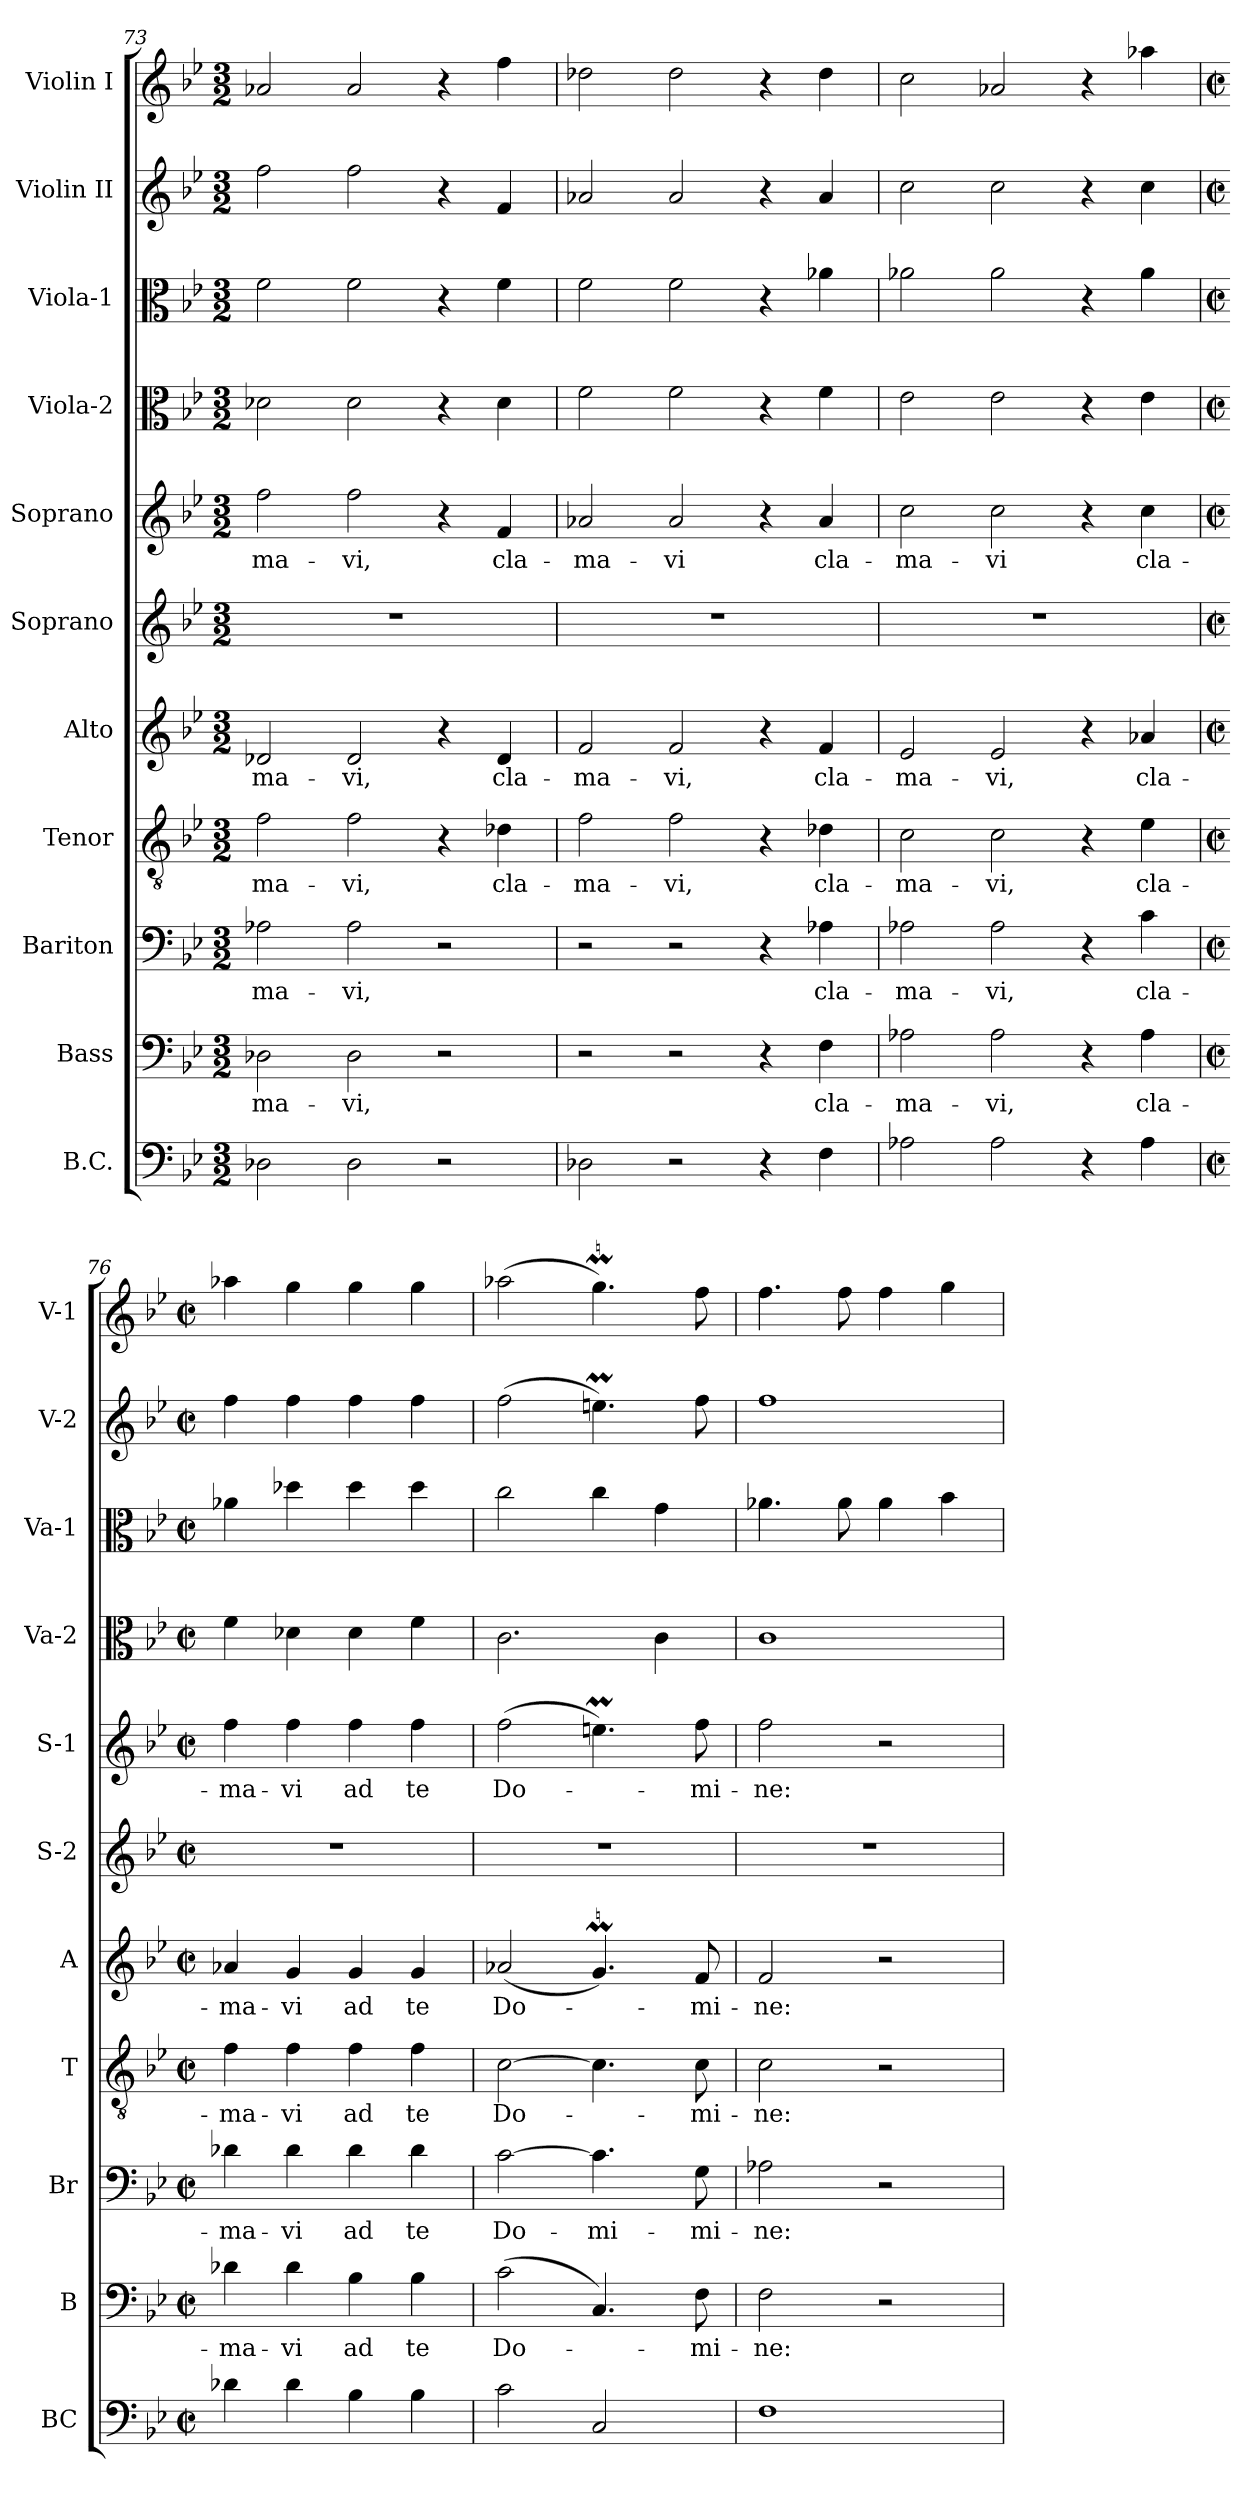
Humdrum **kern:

**kern	**kern	**text	**kern	**text	**kern	**text	**kern	**text	**kern	**kern	**text	**kern	**kern	**kern	**kern
*part11	*part10	*part10	*part9	*part9	*part8	*part8	*part7	*part7	*part6	*part5	*part5	*part4	*part3	*part2	*part1
*staff11	*staff10	*staff10	*staff9	*staff9	*staff8	*staff8	*staff7	*staff7	*staff6	*staff5	*staff5	*staff4	*staff3	*staff2	*staff1
*I"B.C.	*I"Bass	*	*I"Bariton	*	*I"Tenor	*	*I"Alto	*	*I"Soprano	*I"Soprano	*	*I"Viola-2	*I"Viola-1	*I"Violin II	*I"Violin I
*I'BC	*I'B	*	*I'Br	*	*I'T	*	*I'A	*	*I'S-2	*I'S-1	*	*I'Va-2	*I'Va-1	*I'V-2	*I'V-1
*clefF4	*clefF4	*	*clefF4	*	*clefGv2	*	*clefG2	*	*clefG2	*clefG2	*	*clefC3	*clefC3	*clefG2	*clefG2
*k[b-e-]	*k[b-e-]	*	*k[b-e-]	*	*k[b-e-]	*	*k[b-e-]	*	*k[b-e-]	*k[b-e-]	*	*k[b-e-]	*k[b-e-]	*k[b-e-]	*k[b-e-]
*B-:	*B-:	*	*B-:	*	*B-:	*	*B-:	*	*B-:	*B-:	*	*B-:	*B-:	*B-:	*B-:
*M3/2	*M3/2	*	*M3/2	*	*M3/2	*	*M3/2	*	*M3/2	*M3/2	*	*M3/2	*M3/2	*M3/2	*M3/2
=73	=73	=73	=73	=73	=73	=73	=73	=73	=73	=73	=73	=73	=73	=73	=73
!	!	!LO:LY:b	!	!LO:LY:b	!	!LO:LY:b	!	!LO:LY:b	!	!	!LO:LY:b	!	!	!	!
2D-X\	2D-X\	-ma-	2A-X\	-ma-	2f\	-ma-	2d-X/	-ma-	1.r	2ff\	-ma-	2d-X\	2f\	2ff\	2a-X/
!	!	!LO:LY:b	!	!LO:LY:b	!	!LO:LY:b	!	!LO:LY:b	!	!	!LO:LY:b	!	!	!	!
2D-\	2D-\	-vi,	2A-\	-vi,	2f\	-vi,	2d-/	-vi,	.	2ff\	-vi,	2d-\	2f\	2ff\	2a-/
2r	2r	.	2r	.	4r	.	4r	.	.	4r	.	4r	4r	4r	4r
!	!	!	!	!	!	!LO:LY:b	!	!LO:LY:b	!	!	!LO:LY:b	!	!	!	!
.	.	.	.	.	4d-X\	cla-	4d-/	cla-	.	4f/	cla-	4d-\	4f\	4f/	4ff\
=74	=74	=74	=74	=74	=74	=74	=74	=74	=74	=74	=74	=74	=74	=74	=74
!	!	!	!	!	!	!LO:LY:b	!	!LO:LY:b	!	!	!LO:LY:b	!	!	!	!
2D-X\	2r	.	2r	.	2f\	-ma-	2f/	-ma-	1.r	2a-X/	-ma-	2f\	2f\	2a-X/	2dd-X\
!	!	!	!	!	!	!LO:LY:b	!	!LO:LY:b	!	!	!LO:LY:b	!	!	!	!
2r	2r	.	2r	.	2f\	-vi,	2f/	-vi,	.	2a-/	-vi	2f\	2f\	2a-/	2dd-\
4r	4r	.	4r	.	4r	.	4r	.	.	4r	.	4r	4r	4r	4r
!	!	!LO:LY:b	!	!LO:LY:b	!	!LO:LY:b	!	!LO:LY:b	!	!	!LO:LY:b	!	!	!	!
4F\	4F\	cla-	4A-X\	cla-	4d-X\	cla-	4f/	cla-	.	4a-/	cla-	4f\	4a-X\	4a-/	4dd-\
!!LO:PB:g=z
=75	=75	=75	=75	=75	=75	=75	=75	=75	=75	=75	=75	=75	=75	=75	=75
!	!	!LO:LY:b	!	!LO:LY:b	!	!LO:LY:b	!	!LO:LY:b	!	!	!LO:LY:b	!	!	!	!
2A-X\	2A-X\	-ma-	2A-X\	-ma-	2c\	-ma-	2e-/	-ma-	1.r	2cc\	-ma-	2e-\	2a-X\	2cc\	2cc\
!	!	!LO:LY:b	!	!LO:LY:b	!	!LO:LY:b	!	!LO:LY:b	!	!	!LO:LY:b	!	!	!	!
2A-\	2A-\	-vi,	2A-\	-vi,	2c\	-vi,	2e-/	-vi,	.	2cc\	-vi	2e-\	2a-\	2cc\	2a-X/
4r	4r	.	4r	.	4r	.	4r	.	.	4r	.	4r	4r	4r	4r
!	!	!LO:LY:b	!	!LO:LY:b	!	!LO:LY:b	!	!LO:LY:b	!	!	!LO:LY:b	!	!	!	!
4A-\	4A-\	cla-	4c\	cla-	4e-\	cla-	4a-X/	cla-	.	4cc\	cla-	4e-\	4a-\	4cc\	4aa-X\
=76	=76	=76	=76	=76	=76	=76	=76	=76	=76	=76	=76	=76	=76	=76	=76
*M2/2	*M2/2	*	*M2/2	*	*M2/2	*	*M2/2	*	*M2/2	*M2/2	*	*M2/2	*M2/2	*M2/2	*M2/2
*met(c|)	*met(c|)	*	*met(c|)	*	*met(c|)	*	*met(c|)	*	*met(c|)	*met(c|)	*	*met(c|)	*met(c|)	*met(c|)	*met(c|)
!	!	!LO:LY:b	!	!LO:LY:b	!	!LO:LY:b	!	!LO:LY:b	!	!	!LO:LY:b	!	!	!	!
4d-X\	4d-X\	-ma-	4d-X\	-ma-	4f\	-ma-	4a-X/	-ma-	1r	4ff\	-ma-	4f\	4a-X\	4ff\	4aa-X\
!	!	!LO:LY:b	!	!LO:LY:b	!	!LO:LY:b	!	!LO:LY:b	!	!	!LO:LY:b	!	!	!	!
4d-\	4d-\	-vi	4d-\	-vi	4f\	-vi	4g/	-vi	.	4ff\	-vi	4d-X\	4dd-X\	4ff\	4gg\
!	!	!LO:LY:b	!	!LO:LY:b	!	!LO:LY:b	!	!LO:LY:b	!	!	!LO:LY:b	!	!	!	!
4B-\	4B-\	ad	4d-\	ad	4f\	ad	4g/	ad	.	4ff\	ad	4d-\	4dd-\	4ff\	4gg\
!	!	!LO:LY:b	!	!LO:LY:b	!	!LO:LY:b	!	!LO:LY:b	!	!	!LO:LY:b	!	!	!	!
4B-\	4B-\	te	4d-\	te	4f\	te	4g/	te	.	4ff\	te	4f\	4dd-\	4ff\	4gg\
=77	=77	=77	=77	=77	=77	=77	=77	=77	=77	=77	=77	=77	=77	=77	=77
!	!	!LO:LY:b	!	!LO:LY:b	!	!LO:LY:b	!	!LO:LY:b	!	!	!LO:LY:b	!	!	!	!
2c\	(>2c\	Do-	[2c\	Do-	[2c\	Do-	(<2a-X/	Do-	1r	(>2ff\	Do-	2.c\	2cc\	(>2ff\	(>2aa-X\
!	!	!	!	!LO:LY:b	!	!	!	!	!	!	!	!	!	!	!
2C/	4.C/)	.	4.c\]	-mi-	4.c\]	.	4.gM/)	.	.	4.eenm\)	.	.	4cc\	4.eenm\)	4.ggM\)
.	.	.	.	.	.	.	.	.	.	.	.	4c\	4g\	.	.
!	!	!LO:LY:b	!	!LO:LY:b	!	!LO:LY:b	!	!LO:LY:b	!	!	!LO:LY:b	!	!	!	!
.	8F\	-mi-	8G\	-mi-	8c\	-mi-	8f/	-mi-	.	8ff\	-mi-	.	.	8ff\	8ff\
=78	=78	=78	=78	=78	=78	=78	=78	=78	=78	=78	=78	=78	=78	=78	=78
!	!	!LO:LY:b	!	!LO:LY:b	!	!LO:LY:b	!	!LO:LY:b	!	!	!LO:LY:b	!	!	!	!
1F	2F\	-ne:	2A-X\	-ne:	2c\	-ne:	2f/	-ne:	1r	2ff\	-ne:	1c	4.a-X\	1ff	4.ff\
.	.	.	.	.	.	.	.	.	.	.	.	.	8a-\	.	8ff\
.	2r	.	2r	.	2r	.	2r	.	.	2r	.	.	4a-\	.	4ff\
.	.	.	.	.	.	.	.	.	.	.	.	.	4b-\	.	4gg\
=	=	=	=	=	=	=	=	=	=	=	=	=	=	=	=
*-	*-	*-	*-	*-	*-	*-	*-	*-	*-	*-	*-	*-	*-	*-	*-
